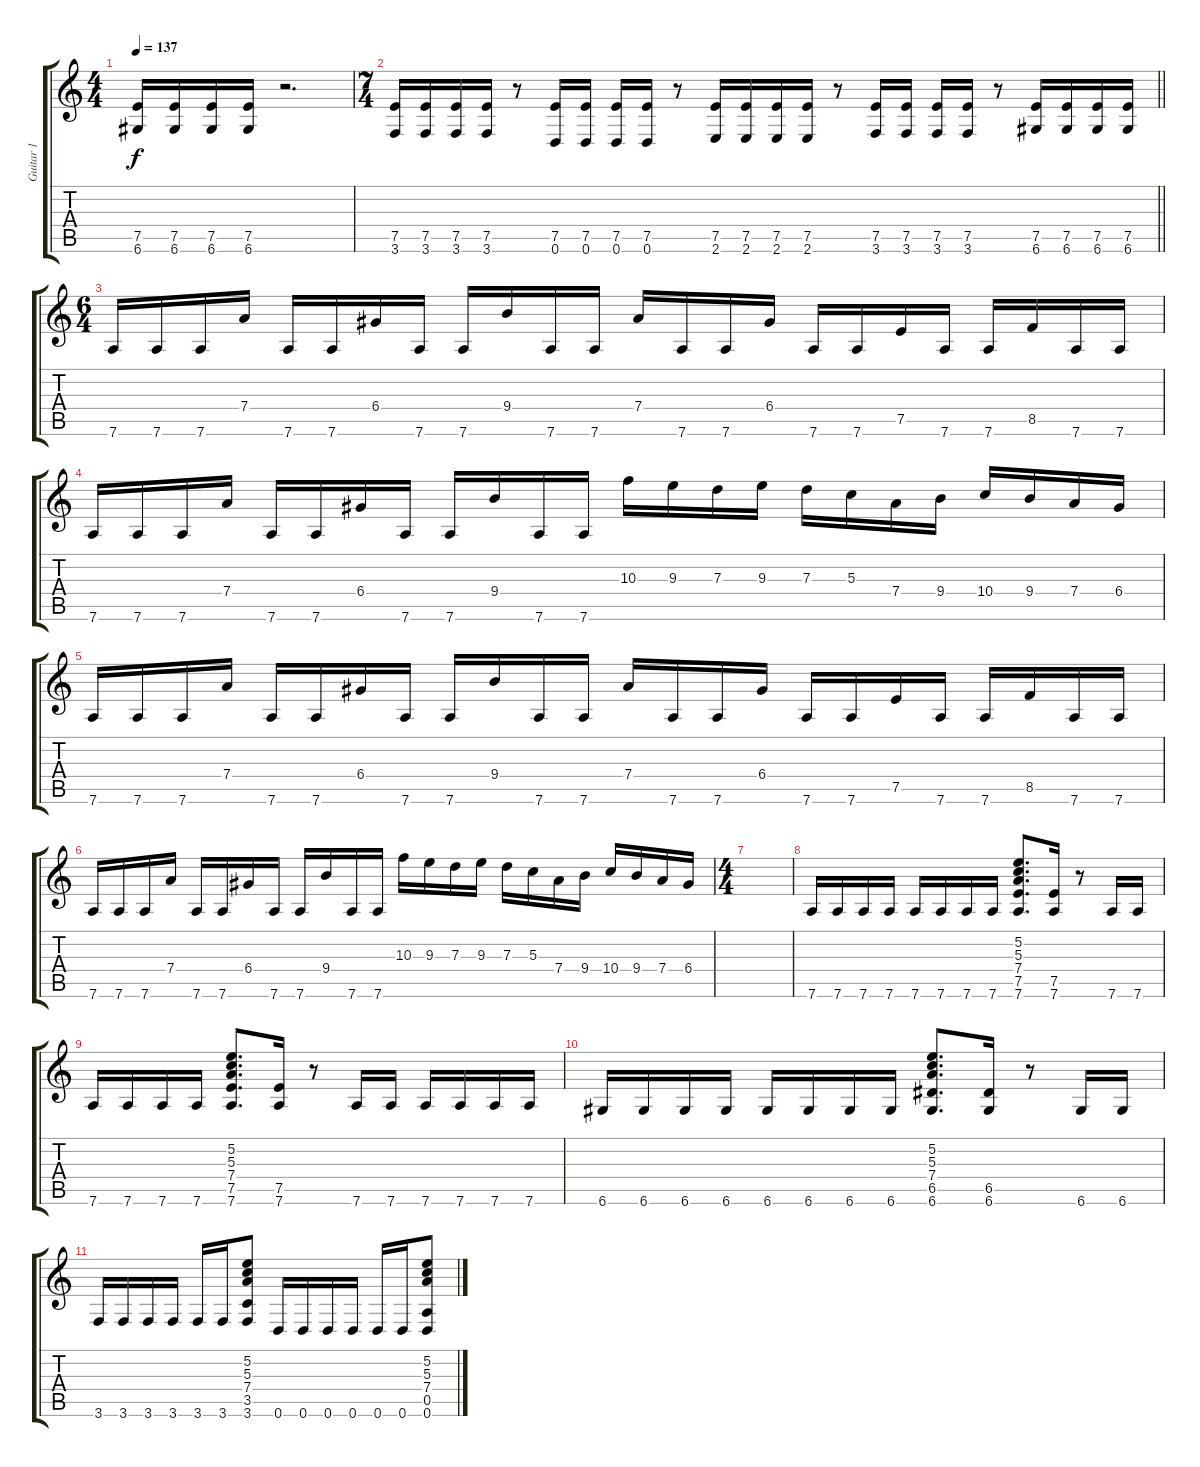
\track ("Guitar 1" "Guitar 1") {instrument distortionguitar}
\staff {score tabs}
\tuning (E4 B3 G3 D3 A2 D2) {hide}
\ts (4 4)
\tempo 137
\clef g2
\ks c
(7.5 6.6).16{dy f} (7.5 6.6).16 (7.5 6.6).16 (7.5 6.6).16 r.2{d} |
\ts (7 4)
\barLineRight lightlight
(7.5 3.6).16 (7.5 3.6).16 (7.5 3.6).16 (7.5 3.6).16 r.8 (7.5 0.6).16 (7.5 0.6).16 (7.5 0.6).16 (7.5 0.6).16 r.8 (7.5 2.6).16 (7.5 2.6).16 (7.5 2.6).16 (7.5 2.6).16 r.8 (7.5 3.6).16 (7.5 3.6).16 (7.5 3.6).16 (7.5 3.6).16 r.8 (7.5 6.6).16 (7.5 6.6).16 (7.5 6.6).16 (7.5 6.6).16 |
\ts (6 4)
7.6.16 7.6.16 7.6.16 7.4.16 7.6.16 7.6.16 6.4.16 7.6.16 7.6.16 9.4.16 7.6.16 7.6.16 7.4.16 7.6.16 7.6.16 6.4.16 7.6.16 7.6.16 7.5.16 7.6.16 7.6.16 8.5.16 7.6.16 7.6.16 |
7.6.16 7.6.16 7.6.16 7.4.16 7.6.16 7.6.16 6.4.16 7.6.16 7.6.16 9.4.16 7.6.16 7.6.16 10.3.16 9.3.16 7.3.16 9.3.16 7.3.16 5.3.16 7.4.16 9.4.16 10.4.16 9.4.16 7.4.16 6.4.16 |
7.6.16 7.6.16 7.6.16 7.4.16 7.6.16 7.6.16 6.4.16 7.6.16 7.6.16 9.4.16 7.6.16 7.6.16 7.4.16 7.6.16 7.6.16 6.4.16 7.6.16 7.6.16 7.5.16 7.6.16 7.6.16 8.5.16 7.6.16 7.6.16 |
7.6.16 7.6.16 7.6.16 7.4.16 7.6.16 7.6.16 6.4.16 7.6.16 7.6.16 9.4.16 7.6.16 7.6.16 10.3.16 9.3.16 7.3.16 9.3.16 7.3.16 5.3.16 7.4.16 9.4.16 10.4.16 9.4.16 7.4.16 6.4.16 |
\ts (4 4)
|
7.6.16 7.6.16 7.6.16 7.6.16 7.6.16 7.6.16 7.6.16 7.6.16 (5.2 5.3 7.4 7.5 7.6).8{d} (7.5 7.6).16 r.8 7.6.16 7.6.16 |
7.6.16 7.6.16 7.6.16 7.6.16 (5.2 5.3 7.4 7.5 7.6).8{d} (7.5 7.6).16 r.8 7.6.16 7.6.16 7.6.16 7.6.16 7.6.16 7.6.16 |
6.6.16 6.6.16 6.6.16 6.6.16 6.6.16 6.6.16 6.6.16 6.6.16 (5.2 5.3 7.4 6.5 6.6).8{d} (6.5 6.6).16 r.8 6.6.16 6.6.16 |
3.6.16 3.6.16 3.6.16 3.6.16 3.6.16 3.6.16 (5.2 5.3 7.4 3.5 3.6).8 0.6.16 0.6.16 0.6.16 0.6.16 0.6.16 0.6.16 (5.2 5.3 7.4 0.5 0.6).8
